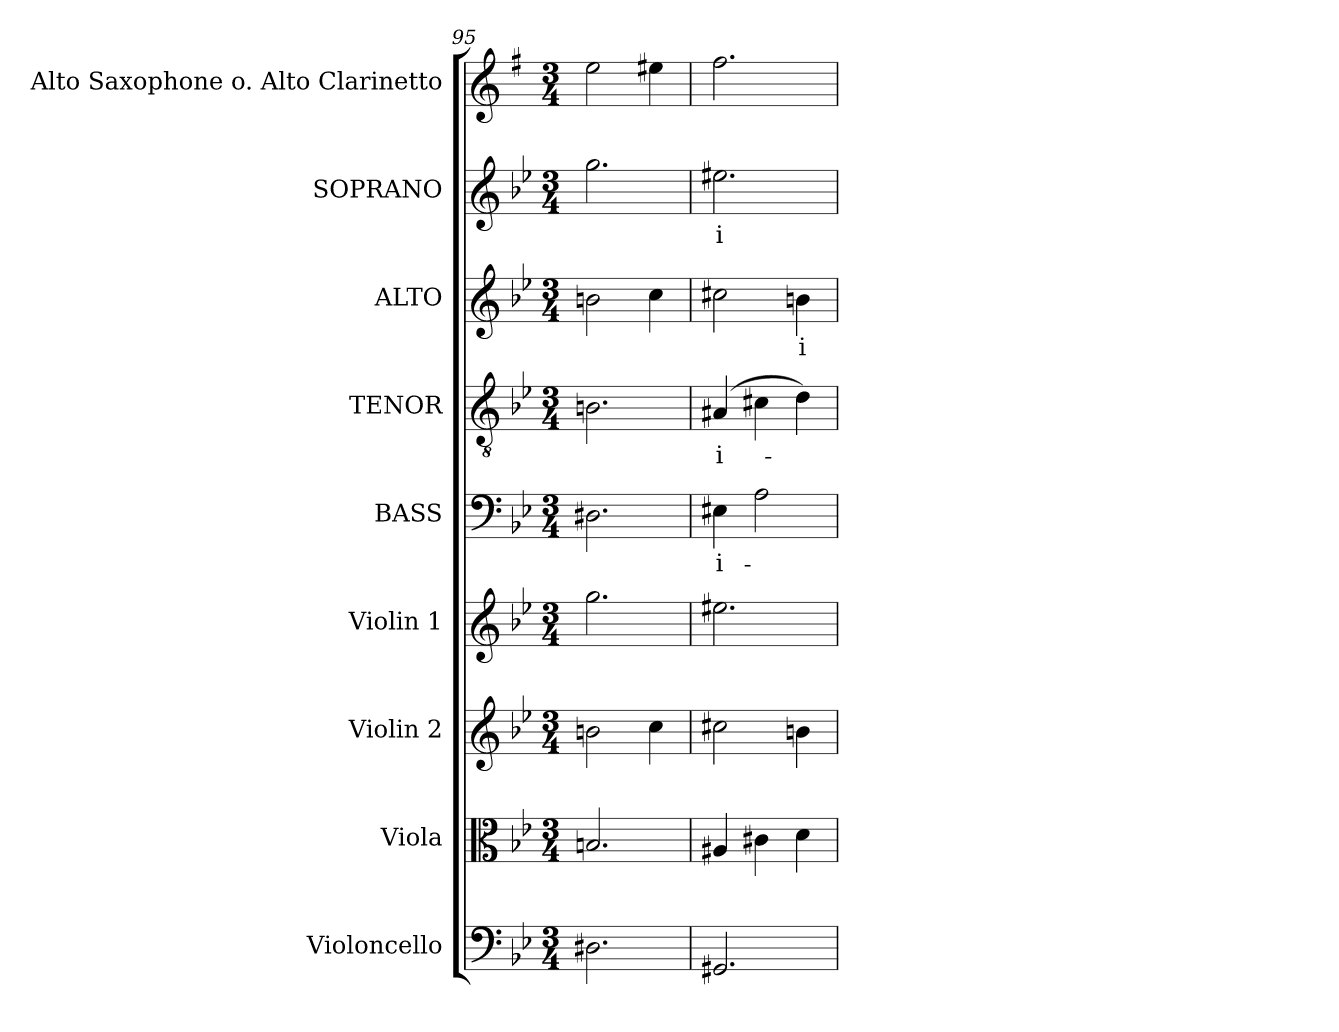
**kern	**kern	**kern	**kern	**kern	**text	**kern	**text	**kern	**text	**kern	**text	**kern
*part9	*part8	*part7	*part6	*part5	*part5	*part4	*part4	*part3	*part3	*part2	*part2	*part1
*staff9	*staff8	*staff7	*staff6	*staff5	*staff5	*staff4	*staff4	*staff3	*staff3	*staff2	*staff2	*staff1
*I"Violoncello	*I"Viola	*I"Violin 2	*I"Violin 1	*I"BASS	*	*I"TENOR	*	*I"ALTO	*	*I"SOPRANO	*	*I"Alto Saxophone o. Alto Clarinetto
*I'Vc.	*I'Vla.	*I'Vln. 2	*I'Vln. 1	*I'B.	*	*I'T.	*	*I'A.	*	*I'S.	*	*I'Alto Sax. o. Alto Clar.
*clefF4	*clefC3	*clefG2	*clefG2	*clefF4	*	*clefGv2	*	*clefG2	*	*clefG2	*	*clefG2
*	*	*	*	*	*	*ITrd7c12	*	*	*	*	*	*ITrd5c9
*k[b-e-]	*k[b-e-]	*k[b-e-]	*k[b-e-]	*k[b-e-]	*	*k[b-e-]	*	*k[b-e-]	*	*k[b-e-]	*	*k[b-e-]
*B-:	*B-:	*B-:	*B-:	*B-:	*	*B-:	*	*B-:	*	*B-:	*	*B-:
*M3/4	*M3/4	*M3/4	*M3/4	*M3/4	*	*M3/4	*	*M3/4	*	*M3/4	*	*M3/4
=95	=95	=95	=95	=95	=95	=95	=95	=95	=95	=95	=95	=95
2.D#Xi\	2.Bni/	2bni\	2.ggi\	2.D#Xi\	.	2.BBni\	.	2bni\	.	2.ggi\	.	2gi\
.	.	4cci\	.	.	.	.	.	4cci\	.	.	.	4g#Xi\
=96	=96	=96	=96	=96	=96	=96	=96	=96	=96	=96	=96	=96
!	!	!	!	!	!LO:LY:b:color=#000000	!	!	!	!	!	!	!
!	!	!	!	!	!	!	!LO:LY:b:color=#000000	!	!	!	!	!
!	!	!	!	!	!	!	!	!	!	!	!LO:LY:b:color=#000000	!
2.GG#Xi/	4A#Xi/	2cc#Xi\	2.ee#Xi\	4E#Xi\	-i-	(4AA#Xi/	-i-	2cc#Xi\	.	2.ee#Xi\	-i-	2.ai\
.	4c#Xi\	.	.	2Ai\	.	4C#Xi\	.	.	.	.	.	.
!	!	!	!	!	!	!	!	!	!LO:LY:b:color=#000000	!	!	!
.	4di\	4bni\	.	.	.	4Di\)	.	4bni\	-i-	.	.	.
=	=	=	=	=	=	=	=	=	=	=	=	=
*-	*-	*-	*-	*-	*-	*-	*-	*-	*-	*-	*-	*-
